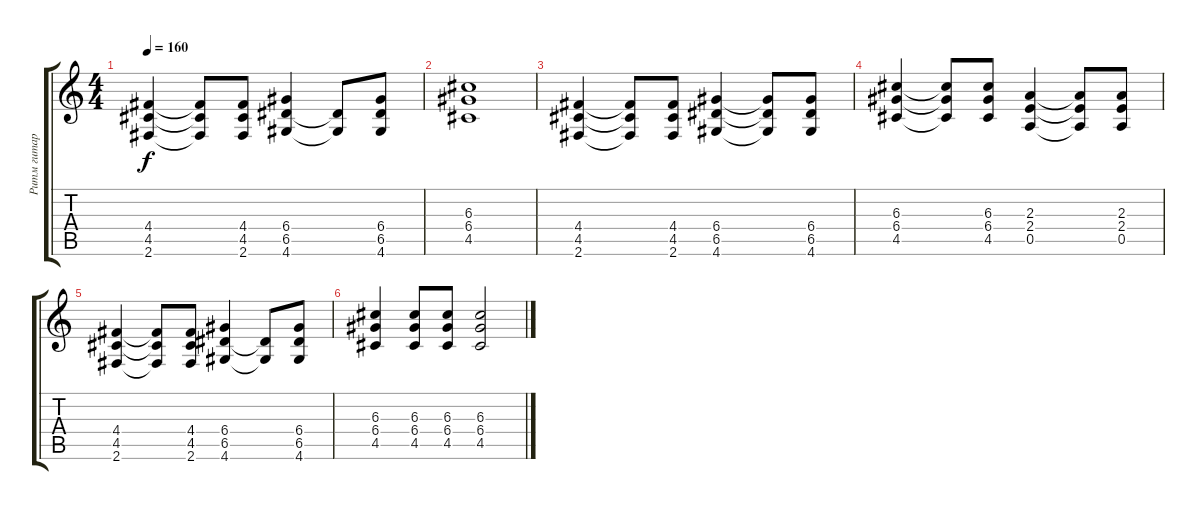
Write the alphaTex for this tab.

\track ("Ритм гитара" "Ритм гитар") {instrument overdrivenguitar}
\staff {score tabs}
\tuning (E4 B3 G3 D3 A2 E2) {hide}
\ts (4 4)
\tempo 160
\clef g2
\ks c
(4.4 4.5 2.6).4{dy f} (4.4{t} 4.5{t} 2.6{t}).8 (4.4 4.5 2.6).8 (6.4 6.5 4.6).4 (6.5{t} 4.6{t}).8 (6.4 6.5 4.6).8 |
(6.3 6.4 4.5).1 |
(4.4 4.5 2.6).4 (4.4{t} 4.5{t} 2.6{t}).8 (4.4 4.5 2.6).8 (6.4 6.5 4.6).4 (6.4{t} 6.5{t} 4.6{t}).8 (6.4 6.5 4.6).8 |
(6.3 6.4 4.5).4 (6.3{t} 6.4{t} 4.5{t}).8 (6.3 6.4 4.5).8 (2.3 2.4 0.5).4 (2.3{t} 2.4{t} 0.5{t}).8 (2.3 2.4 0.5).8 |
(4.4 4.5 2.6).4 (4.4{t} 4.5{t} 2.6{t}).8 (4.4 4.5 2.6).8 (6.4 6.5 4.6).4 (6.5{t} 4.6{t}).8 (6.4 6.5 4.6).8 |
(6.3 6.4 4.5).4 (6.3 6.4 4.5).8 (6.3 6.4 4.5).8 (6.3 6.4 4.5).2
